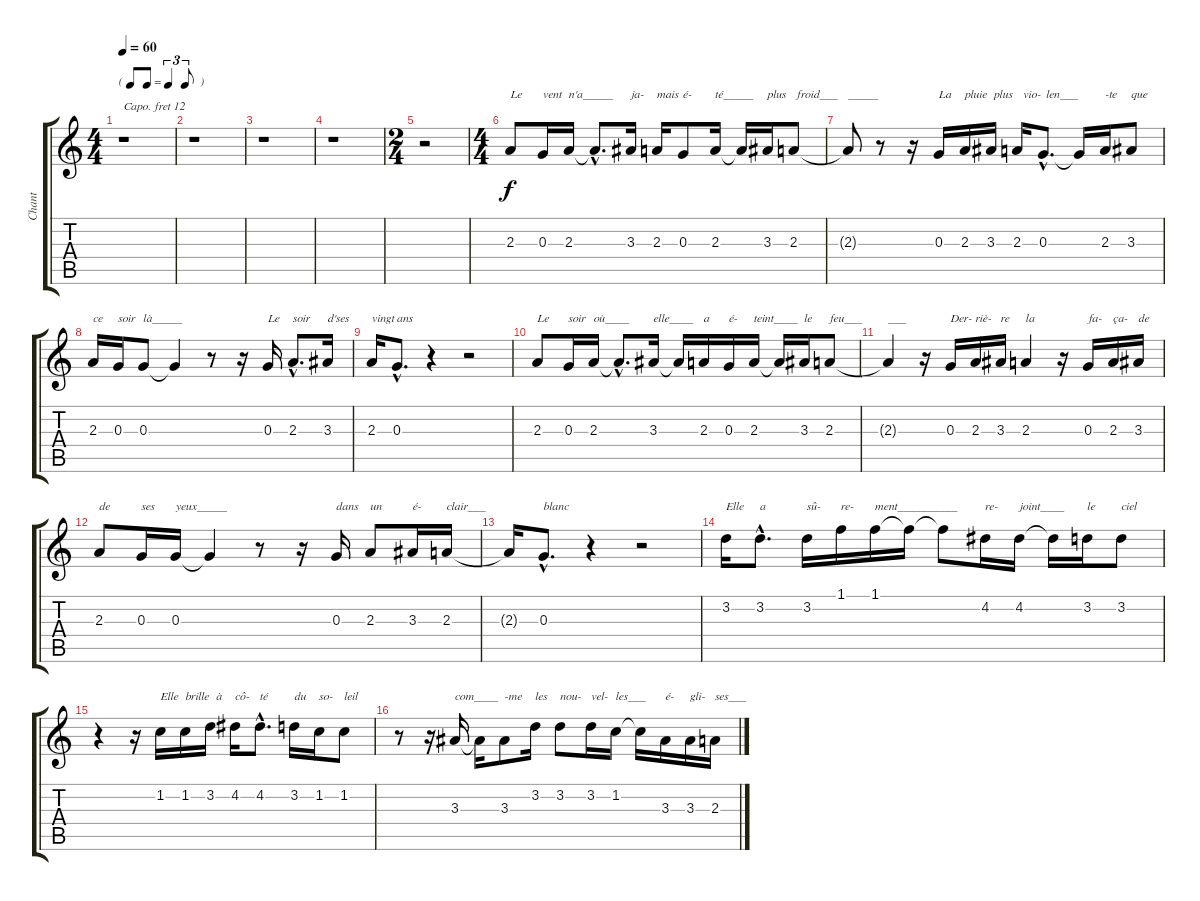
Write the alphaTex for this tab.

\track ("Chant" "Chant") {instrument clarinet}
\staff {score tabs}
\capo 12
\tuning (E4 B3 G3 D3 A2 E2) {hide}
\ts (4 4)
\tf triplet8th
\tempo 60
\clef g2
\ks c
r.1{dy f} |
r.1 |
r.1 |
r.1 |
\ts (2 4)
r.2 |
\ts (4 4)
2.3.8{txt "Le"} 0.3.16{txt "vent"} 2.3.16{txt "n'a_____"} 2.3{hac t}.8{d} 3.3.16{txt "ja-"} 2.3.16{txt "mais"} 0.3.8{txt "é-"} 2.3.16{txt "té_____"} 2.3{t}.16 3.3.16{txt "plus"} 2.3.8{txt " froid___"} |
2.3{t}.8{txt "_____"} r.8 r.16 0.3.16{txt "La"} 2.3.16{txt "pluie"} 3.3.16{txt " plus"} 2.3.16{txt "  vio-"} 0.3{hac}.8{d txt " len___"} 0.3{t}.16 2.3.16{txt "-te"} 3.3.8{txt "que"} |
2.3.16{txt "ce"} 0.3.16{txt "soir"} 0.3.8{txt "là_____"} 0.3{t}.4 r.8 r.16 0.3.16{txt "Le"} 2.3{hac}.8{d txt "soir"} 3.3.16{txt "d'ses"} |
2.3.16{txt "vingt"} 0.3{hac}.8{d txt "ans"} r.4 r.2 |
2.3.8{txt "Le"} 0.3.16{txt "soir"} 2.3.16{txt "où____"} 2.3{hac t}.8{d} 3.3.16{txt "elle____"} 3.3{t}.16 2.3.16{txt "a"} 0.3.16{txt "é-"} 2.3.16{txt "teint____"} 2.3{t}.16 3.3.16{txt "le"} 2.3.8{txt "feu___"} |
2.3{t}.4{txt "___"} r.16 0.3.16{txt "Der-"} 2.3.16{txt "riè-"} 3.3.16{txt "re"} 2.3.4{txt "la"} r.16 0.3.16{txt "fa-"} 2.3.16{txt "ça-"} 3.3.16{txt "de"} |
2.3.8{txt "de"} 0.3.16{txt "ses"} 0.3.16{txt "yeux_____"} 0.3{t}.4 r.8 r.16 0.3.16{txt "dans"} 2.3.8{txt "un"} 3.3.16{txt "é-"} 2.3.16{txt "clair___"} |
2.3{t}.16 0.3{hac}.8{d txt "blanc"} r.4 r.2 |
3.2.16{txt "Elle"} 3.2{hac}.8{d txt "a"} 3.2.16{txt "sû-"} 1.1.16{txt "re-"} 1.1.16{txt "ment__________"} 1.1{t}.16 1.1{t}.8 4.2.16{txt "re-"} 4.2.16{txt "joint____"} 4.2{t}.16 3.2.16{txt "le"} 3.2.8{txt "ciel"} |
r.4 r.16 1.2.16{txt "Elle"} 1.2.16{txt "brille"} 3.2.16{txt "  à"} 4.2.16{txt "cô-"} 4.2{hac}.8{d txt "té"} 3.2.16{txt "du"} 1.2.16{txt "so-"} 1.2.8{txt "leil"} |
r.8 r.16 3.3.16{txt "com____"} 3.3{t}.16 3.3.8{txt "-me"} 3.2.16{txt "les"} 3.2.8{txt "nou-"} 3.2.16{txt "vel-"} 1.2.16{txt "les___"} 1.2{t}.16 3.3.16{txt "é-"} 3.3.16{txt "gli-"} 2.3.16{txt "ses___"}
